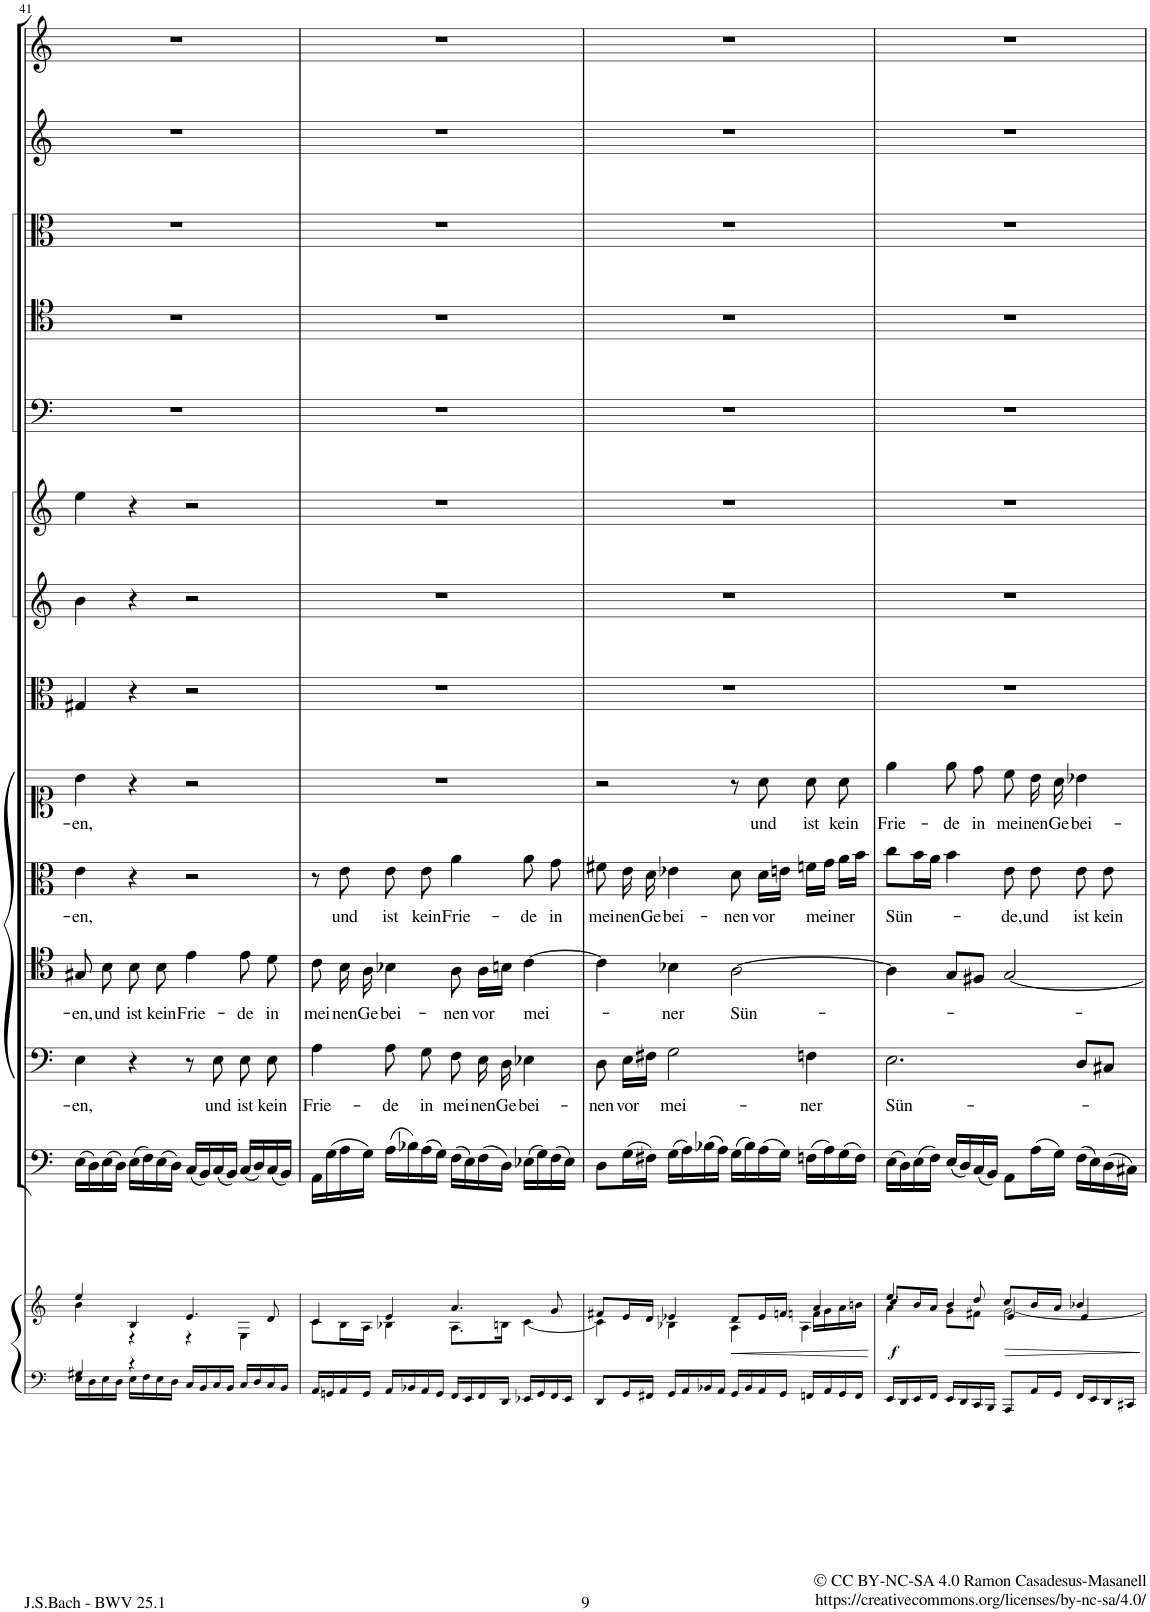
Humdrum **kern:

**kern	**kern	**dynam	**kern	**kern	**text	**kern	**text	**kern	**text	**kern	**text	**kern	**kern	**kern	**kern	**kern	**kern	**kern	**kern
*part14	*part14	*part14	*part13	*part12	*part12	*part11	*part11	*part10	*part10	*part9	*part9	*part8	*part7	*part6	*part5	*part4	*part3	*part2	*part1
*staff15	*staff14	*staff14/15	*staff13	*staff12	*staff12	*staff11	*staff11	*staff10	*staff10	*staff9	*staff9	*staff8	*staff7	*staff6	*staff5	*staff4	*staff3	*staff2	*staff1
*I"Piano reduction	*	*	*I"Continuo	*I"Basso	*	*I"Tenore	*	*I"Alto	*	*I"Soprano	*	*I"Viola	*I"Oboe II. Violino II.	*I"Oboe I. Violino I.	*I"Trombone III	*I"Trombone II	*I"Trombone I	*I"Cornetto	*I"Fauto I. II. III.
*I'Pno	*	*	*	*	*	*	*	*	*	*	*	*	*	*I'Ob	*I'Trb	*I'Trb	*I'Trb	*	*
!!LO:PB:g=z
*clefF4	*clefG2	*	*clefF4	*clefF4	*	*clefC4	*	*clefC3	*	*clefC1	*	*clefC3	*clefG2	*clefG2	*clefF4	*clefC4	*clefC3	*clefG2	*clefG2
*	*	*	*	*	*	*	*	*	*	*	*	*	*	*	*	*Trd7c12	*Trd7c12	*Trd1c2	*
*k[]	*k[]	*	*k[]	*k[]	*	*k[]	*	*k[]	*	*k[]	*	*k[]	*k[]	*k[]	*k[]	*k[]	*k[]	*k[]	*k[]
*M4/4	*M4/4	*	*M4/4	*M4/4	*	*M4/4	*	*M4/4	*	*M4/4	*	*M4/4	*M4/4	*M4/4	*M4/4	*M4/4	*M4/4	*M4/4	*M4/4
*met(c)	*met(c)	*	*met(c)	*met(c)	*	*met(c)	*	*met(c)	*	*met(c)	*	*met(c)	*met(c)	*met(c)	*met(c)	*met(c)	*met(c)	*met(c)	*met(c)
=41	=41	=41	=41	=41	=41	=41	=41	=41	=41	=41	=41	=41	=41	=41	=41	=41	=41	=41	=41
*^	*^	*	*	*	*	*	*	*	*	*	*	*	*	*	*	*	*	*	*
!	!	!	!	!	!	!	!LO:LY:b	!	!LO:LY:b	!	!LO:LY:b	!	!LO:LY:b	!	!	!	!	!	!	!	!
4G#X/	16E\LL	4ee/	4b\	.	(16E\LL	4E\	en,	8G#X/	en,	4e\	-en,	4b\	en,	4G#X/	4b\	4ee\	1r	1r	1r	1r	1r
.	16D\	.	.	.	16D\)	.	.	.	.	.	.	.	.	.	.	.	.	.	.	.	.
!	!	!	!	!	!	!	!	!	!LO:LY:b	!	!	!	!	!	!	!	!	!	!	!	!
.	16E\	.	.	.	(16E\	.	.	8B\	und	.	.	.	.	.	.	.	.	.	.	.	.
.	16D\JJ	.	.	.	16D\JJ)	.	.	.	.	.	.	.	.	.	.	.	.	.	.	.	.
!	!	!	!	!	!	!	!	!	!LO:LY:b	!	!	!	!	!	!	!	!	!	!	!	!
4r	16E\LL	4B/	4r	.	(16E\LL	4r	.	8B\	ist	4r	.	4r	.	4r	4r	4r	.	.	.	.	.
.	16F\	.	.	.	16F\)	.	.	.	.	.	.	.	.	.	.	.	.	.	.	.	.
!	!	!	!	!	!	!	!	!	!LO:LY:b	!	!	!	!	!	!	!	!	!	!	!	!
.	16E\	.	.	.	(16E\	.	.	8B\	kein	.	.	.	.	.	.	.	.	.	.	.	.
.	16D\JJ	.	.	.	16D\JJ)	.	.	.	.	.	.	.	.	.	.	.	.	.	.	.	.
!	!	!	!	!	!	!	!	!	!LO:LY:b	!	!	!	!	!	!	!	!	!	!	!	!
16C/LL	2ryy	4.e/	4r	.	(16C/LL	8r	.	4e\	Frie-	2r	.	2r	.	2r	2r	2r	.	.	.	.	.
16BB/	.	.	.	.	16BB/)	.	.	.	.	.	.	.	.	.	.	.	.	.	.	.	.
!	!	!	!	!	!	!	!LO:LY:b	!	!	!	!	!	!	!	!	!	!	!	!	!	!
16C/	.	.	.	.	(16C/	8E\	und	.	.	.	.	.	.	.	.	.	.	.	.	.	.
16BB/JJ	.	.	.	.	16BB/JJ)	.	.	.	.	.	.	.	.	.	.	.	.	.	.	.	.
!	!	!	!	!	!	!	!LO:LY:b	!	!LO:LY:b	!	!	!	!	!	!	!	!	!	!	!	!
16C/LL	.	.	4E\	.	(16C/LL	8E\	ist	8e\	de	.	.	.	.	.	.	.	.	.	.	.	.
16D/	.	.	.	.	16D/)	.	.	.	.	.	.	.	.	.	.	.	.	.	.	.	.
!	!	!	!	!	!	!	!LO:LY:b	!	!LO:LY:b	!	!	!	!	!	!	!	!	!	!	!	!
16C/	.	8d/	.	.	(16C/	8E\	kein	8d\	in	.	.	.	.	.	.	.	.	.	.	.	.
16BB/JJ	.	.	.	.	16BB/JJ)	.	.	.	.	.	.	.	.	.	.	.	.	.	.	.	.
*v	*v	*	*	*	*	*	*	*	*	*	*	*	*	*	*	*	*	*	*	*	*
=42	=42	=42	=42	=42	=42	=42	=42	=42	=42	=42	=42	=42	=42	=42	=42	=42	=42	=42	=42	=42
!	!	!	!	!	!	!LO:LY:b	!	!LO:LY:b	!	!	!	!	!	!	!	!	!	!	!	!
16AA/LL	4c/	8c\L	.	16AA\LL	4A\	Frie-	8c\	mei-	8r	.	1r	.	1r	1r	1r	1r	1r	1r	1r	1r
16GGn/	.	.	.	(16G\	.	.	.	.	.	.	.	.	.	.	.	.	.	.	.	.
!	!	!	!	!	!	!	!	!LO:LY:b	!	!LO:LY:b	!	!	!	!	!	!	!	!	!	!
16AA/	.	16B\L	.	16A\	.	.	16B\	nen	8e\	und	.	.	.	.	.	.	.	.	.	.
!	!	!	!	!	!	!	!	!LO:LY:b	!	!	!	!	!	!	!	!	!	!	!	!
16GG/JJ	.	16A\JJ	.	16G\JJ)	.	.	16A\	Ge-	.	.	.	.	.	.	.	.	.	.	.	.
!	!	!	!	!	!	!LO:LY:b	!	!LO:LY:b	!	!LO:LY:b	!	!	!	!	!	!	!	!	!	!
16AA/LL	4e/	4B-X\	.	(16A\LL	8A\	de	4B-X\	bei-	8e\	ist	.	.	.	.	.	.	.	.	.	.
16BB-X/	.	.	.	16B-X\)	.	.	.	.	.	.	.	.	.	.	.	.	.	.	.	.
!	!	!	!	!	!	!LO:LY:b	!	!	!	!LO:LY:b	!	!	!	!	!	!	!	!	!	!
16AA/	.	.	.	(16A\	8G\	in	.	.	8e\	kein	.	.	.	.	.	.	.	.	.	.
16GG/JJ	.	.	.	16G\JJ)	.	.	.	.	.	.	.	.	.	.	.	.	.	.	.	.
!	!	!	!	!	!	!LO:LY:b	!	!LO:LY:b	!	!LO:LY:b	!	!	!	!	!	!	!	!	!	!
16FF/LL	4.a/	8.A\L	.	(16F\LL	8F\	mei-	8A\	nen	4a\	Frie-	.	.	.	.	.	.	.	.	.	.
16EE/	.	.	.	16E\)	.	.	.	.	.	.	.	.	.	.	.	.	.	.	.	.
!	!	!	!	!	!	!LO:LY:b	!	!LO:LY:b	!	!	!	!	!	!	!	!	!	!	!	!
16FF/	.	.	.	(16F\	16E\	nen	16A\LL	vor	.	.	.	.	.	.	.	.	.	.	.	.
!	!	!	!	!	!	!LO:LY:b	!	!	!	!	!	!	!	!	!	!	!	!	!	!
16DD/JJ	.	16Bn\Jk	.	16D\JJ)	16D\	Ge-	16Bn\JJ	.	.	.	.	.	.	.	.	.	.	.	.	.
!	!	!	!	!	!	!LO:LY:b	!	!LO:LY:b	!	!LO:LY:b	!	!	!	!	!	!	!	!	!	!
16EE-X/LL	.	[4c\	.	(16E-X\LL	4E-X\	bei-	[4c\	mei-	8a\	de	.	.	.	.	.	.	.	.	.	.
16GG/	.	.	.	16G\)	.	.	.	.	.	.	.	.	.	.	.	.	.	.	.	.
!	!	!	!	!	!	!	!	!	!	!LO:LY:b	!	!	!	!	!	!	!	!	!	!
16FF/	8g/	.	.	(16F\	.	.	.	.	8g\	in	.	.	.	.	.	.	.	.	.	.
16EE-/JJ	.	.	.	16E-\JJ)	.	.	.	.	.	.	.	.	.	.	.	.	.	.	.	.
=43	=43	=43	=43	=43	=43	=43	=43	=43	=43	=43	=43	=43	=43	=43	=43	=43	=43	=43	=43	=43
*	*	*^	*	*	*	*	*	*	*	*	*	*	*	*	*	*	*	*	*	*
!	!	!	!	!	!	!	!LO:LY:b	!	!	!	!LO:LY:b	!	!	!	!	!	!	!	!	!	!
8DD/L	8f#X/L	4c\]	2ryy	.	8D\L	8D\	nen	4c\]	.	8f#X\	mei-	2r	.	1r	1r	1r	1r	1r	1r	1r	1r
!	!	!	!	!	!	!	!LO:LY:b	!	!	!	!LO:LY:b	!	!	!	!	!	!	!	!	!	!
16GG/L	16e/L	.	.	.	(16G\L	16E\LL	vor	.	.	16e\	nen	.	.	.	.	.	.	.	.	.	.
!	!	!	!	!	!	!	!	!	!	!	!LO:LY:b	!	!	!	!	!	!	!	!	!	!
16FF#X/JJ	16d/JJ	.	.	.	16F#X\JJ)	16F#X\JJ	.	.	.	16d\	Ge-	.	.	.	.	.	.	.	.	.	.
!	!	!	!	!	!	!	!LO:LY:b	!	!LO:LY:b	!	!LO:LY:b	!	!	!	!	!	!	!	!	!	!
16GG/LL	4e-X/	4B-X\	.	.	(16G\LL	2G\	mei-	4B-X\	-ner	4e-X\	bei-	.	.	.	.	.	.	.	.	.	.
16AA/	.	.	.	.	16A\)	.	.	.	.	.	.	.	.	.	.	.	.	.	.	.	.
16BB-X/	.	.	.	.	(16B-X\	.	.	.	.	.	.	.	.	.	.	.	.	.	.	.	.
16AA/JJ	.	.	.	.	16A\JJ)	.	.	.	.	.	.	.	.	.	.	.	.	.	.	.	.
!	!	!	!	!LO:HP:b	!	!	!	!	!LO:LY:b	!	!LO:LY:b	!	!	!	!	!	!	!	!	!	!
16GG/LL	8d/L	4A\	4ryy	<	(16G\LL	.	.	[2A\	Sün-	8d\	nen	8r	.	.	.	.	.	.	.	.	.
16BB-/	.	.	.	.	16B-\)	.	.	.	.	.	.	.	.	.	.	.	.	.	.	.	.
!	!	!	!	!	!	!	!	!	!	!	!LO:LY:b	!	!LO:LY:b	!	!	!	!	!	!	!	!
16AA/	16e-/L	.	.	.	(16A\	.	.	.	.	16d\LL	vor	8a\	und	.	.	.	.	.	.	.	.
16GG/JJ	16fn/JJ	.	.	.	16G\JJ)	.	.	.	.	16en\JJ	.	.	.	.	.	.	.	.	.	.	.
!	!	!	!	!	!	!	!LO:LY:b	!	!	!	!LO:LY:b	!	!LO:LY:b	!	!	!	!	!	!	!	!
16FFn/LL	4a/	4A\	16fn\LL	.	(16Fn\LL	4Fn\	ner	.	.	16fn\LL	mei-	8a\L	ist	.	.	.	.	.	.	.	.
16AA/	.	.	16g\	.	16A\)	.	.	.	.	16g\JJ	.	.	.	.	.	.	.	.	.	.	.
!	!	!	!	!	!	!	!	!	!	!	!LO:LY:b	!	!LO:LY:b	!	!	!	!	!	!	!	!
16GG/	.	.	16a\	.	(16G\	.	.	.	.	16a\LL	-ner	8a\J	kein	.	.	.	.	.	.	.	.
16FF/JJ	.	.	16bn\JJ	.	16F\JJ)	.	.	.	.	16b\JJ	.	.	.	.	.	.	.	.	.	.	.
*	*v	*v	*v	*	*	*	*	*	*	*	*	*	*	*	*	*	*	*	*	*	*
.	.	[	.	.	.	.	.	.	.	.	.	.	.	.	.	.	.	.	.
=44	=44	=44	=44	=44	=44	=44	=44	=44	=44	=44	=44	=44	=44	=44	=44	=44	=44	=44	=44
*	*^	*	*	*	*	*	*	*	*	*	*	*	*	*	*	*	*	*	*
*	*	*^	*	*	*	*	*	*	*	*	*	*	*	*	*	*	*	*	*	*
!	!	!	!	!LO:DY:b	!	!	!LO:LY:b	!	!	!	!LO:LY:b	!	!LO:LY:b	!	!	!	!	!	!	!	!
16EE/LL	4.ee/	4a\	8cc/L	f	(16E\LL	2.E\	Sün-	4A\]	.	8cc\L	Sün-	4ee\	Frie-	1r	1r	1r	1r	1r	1r	1r	1r
16DD/	.	.	.	.	16D\)	.	.	.	.	.	.	.	.	.	.	.	.	.	.	.	.
16EE/	.	.	16b/L	.	(16E\	.	.	.	.	16b\L	.	.	.	.	.	.	.	.	.	.	.
16FF/JJ	.	.	16a/JJ	.	16F\JJ)	.	.	.	.	16a\JJ	.	.	.	.	.	.	.	.	.	.	.
!	!	!	!	!	!	!	!	!	!	!	!	!	!LO:LY:b	!	!	!	!	!	!	!	!
16EE/LL	.	8g\L	4b/	.	(16E/LL	.	.	8G/L	.	4b\	.	8ee\L	de	.	.	.	.	.	.	.	.
16DD/	.	.	.	.	16D/)	.	.	.	.	.	.	.	.	.	.	.	.	.	.	.	.
!	!	!	!	!	!	!	!	!	!	!	!	!	!LO:LY:b	!	!	!	!	!	!	!	!
16CC/	8dd/	8f#X\J	.	.	(16C/	.	.	8F#X/J	.	.	.	8dd\J	in	.	.	.	.	.	.	.	.
16BBB/JJ	.	.	.	.	16BB/JJ)	.	.	.	.	.	.	.	.	.	.	.	.	.	.	.	.
!	!	!	!	!LO:HP:b	!	!	!	!	!	!	!LO:LY:b	!	!LO:LY:b	!	!	!	!	!	!	!	!
8AAA/L	8cc/L	[2g\	4e/	>	8AA\L	.	.	[2G/	.	8e\	-de,	8cc\L	mei-	.	.	.	.	.	.	.	.
!	!	!	!	!	!	!	!	!	!	!	!LO:LY:b	!	!LO:LY:b	!	!	!	!	!	!	!	!
16AA/L	16b/L	.	.	.	(16A\L	.	.	.	.	8e\	und	16b\L	nen	.	.	.	.	.	.	.	.
!	!	!	!	!	!	!	!	!	!	!	!	!	!LO:LY:b	!	!	!	!	!	!	!	!
16GG/JJ	16a/JJ	.	.	.	16G\JJ)	.	.	.	.	.	.	16a\JJ	Ge-	.	.	.	.	.	.	.	.
!	!	!	!	!	!	!	!	!	!	!	!LO:LY:b	!	!LO:LY:b	!	!	!	!	!	!	!	!
16FF/LL	4b-X/	.	4e/	.	(16F\LL	8D/L	.	.	.	8e\	ist	4b-X\	-bei-	.	.	.	.	.	.	.	.
16EE/	.	.	.	.	16E\)	.	.	.	.	.	.	.	.	.	.	.	.	.	.	.	.
!	!	!	!	!	!	!	!	!	!	!	!LO:LY:b	!	!	!	!	!	!	!	!	!	!
16DD/	.	.	.	.	(16D\	8C#X/J	.	.	.	8e\	kein	.	.	.	.	.	.	.	.	.	.
16CC#X/JJ	.	.	.	.	16C#X\JJ)	.	.	.	.	.	.	.	.	.	.	.	.	.	.	.	.
*	*v	*v	*v	*	*	*	*	*	*	*	*	*	*	*	*	*	*	*	*	*	*
.	.	]	.	.	.	.	.	.	.	.	.	.	.	.	.	.	.	.	.
=	=	=	=	=	=	=	=	=	=	=	=	=	=	=	=	=	=	=	=
*-	*-	*-	*-	*-	*-	*-	*-	*-	*-	*-	*-	*-	*-	*-	*-	*-	*-	*-	*-
